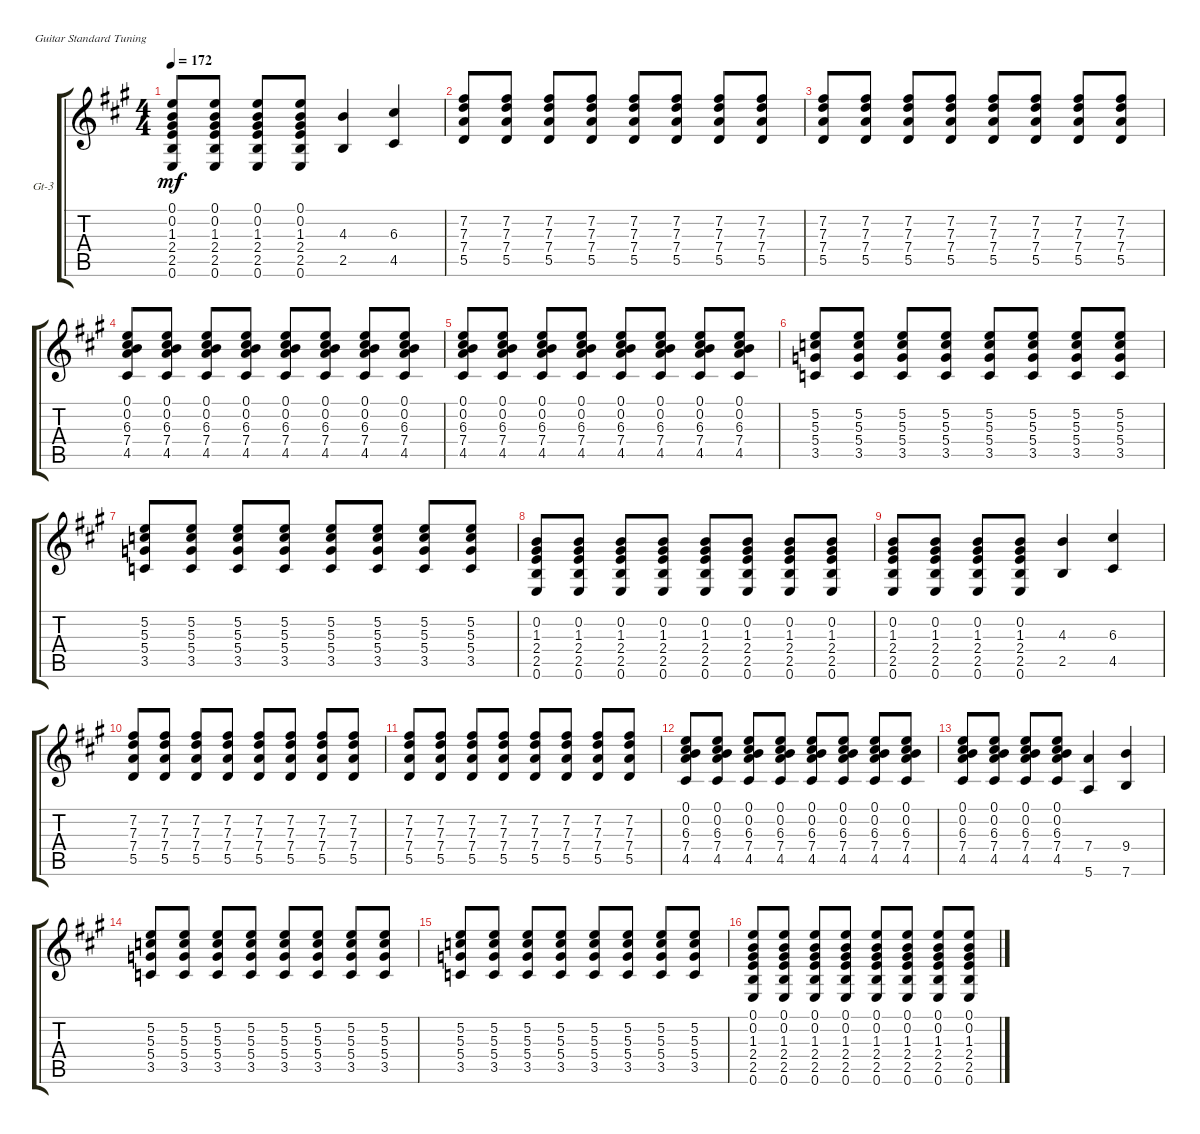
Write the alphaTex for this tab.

\defaultSystemsLayout 4
\bracketExtendMode groupsimilarinstruments
\firstSystemTrackNameOrientation horizontal
\otherSystemsTrackNameOrientation horizontal
\track ("Guitar 3" "Gt-3") {instrument distortionguitar}
\staff {score tabs}
\tuning (E4 B3 G3 D3 A2 E2)
\ts (4 4)
\tempo 172
\clef g2
\ks a
(0.6 2.5 2.4 0.1 0.2 1.3).8{dy mf} (0.6 2.5 2.4 0.1 0.2 1.3).8 (0.6 2.5 2.4 0.1 0.2 1.3).8 (0.6 2.5 2.4 0.1 0.2 1.3).8 (2.5 4.3).4 (4.5 6.3).4 |
(7.3 5.5 7.4 7.2).8 (7.3 7.4 5.5 7.2).8 (7.3 7.4 5.5 7.2).8 (7.3 7.4 5.5 7.2).8 (7.3 7.4 5.5 7.2).8 (7.3 7.4 5.5 7.2).8 (7.3 7.4 5.5 7.2).8 (7.3 7.4 5.5 7.2).8 |
(7.3 7.4 5.5 7.2).8 (7.3 7.4 5.5 7.2).8 (7.3 7.4 5.5 7.2).8 (7.3 7.4 5.5 7.2).8 (7.3 7.4 5.5 7.2).8 (7.3 7.4 5.5 7.2).8 (7.3 7.4 5.5 7.2).8 (7.3 7.4 5.5 7.2).8 |
(6.3 7.4 4.5 0.2 0.1).8 (6.3 7.4 4.5 0.2 0.1).8 (6.3 7.4 4.5 0.2 0.1).8 (6.3 7.4 4.5 0.2 0.1).8 (6.3 7.4 4.5 0.2 0.1).8 (6.3 7.4 4.5 0.2 0.1).8 (6.3 7.4 4.5 0.2 0.1).8 (6.3 7.4 4.5 0.2 0.1).8 |
(6.3 7.4 4.5 0.2 0.1).8 (6.3 7.4 4.5 0.2 0.1).8 (6.3 7.4 4.5 0.2 0.1).8 (6.3 7.4 4.5 0.2 0.1).8 (6.3 7.4 4.5 0.2 0.1).8 (6.3 7.4 4.5 0.2 0.1).8 (6.3 7.4 4.5 0.2 0.1).8 (6.3 7.4 4.5 0.2 0.1).8 |
(3.5 5.4 5.3 5.2).8 (3.5 5.4 5.3 5.2).8 (3.5 5.4 5.3 5.2).8 (3.5 5.4 5.3 5.2).8 (3.5 5.4 5.3 5.2).8 (3.5 5.4 5.3 5.2).8 (3.5 5.4 5.3 5.2).8 (3.5 5.4 5.3 5.2).8 |
(3.5 5.4 5.3 5.2).8 (3.5 5.4 5.3 5.2).8 (3.5 5.4 5.3 5.2).8 (3.5 5.4 5.3 5.2).8 (3.5 5.4 5.3 5.2).8 (3.5 5.4 5.3 5.2).8 (3.5 5.4 5.3 5.2).8 (3.5 5.4 5.3 5.2).8 |
(0.6 2.5 2.4 1.3 0.2).8 (0.6 2.5 2.4 1.3 0.2).8 (0.6 2.5 2.4 1.3 0.2).8 (0.6 2.5 2.4 1.3 0.2).8 (0.6 2.5 2.4 1.3 0.2).8 (0.6 2.5 2.4 1.3 0.2).8 (0.6 2.5 2.4 1.3 0.2).8 (0.6 2.5 2.4 1.3 0.2).8 |
(0.6 2.5 2.4 1.3 0.2).8 (0.6 2.5 2.4 1.3 0.2).8 (0.6 2.5 2.4 1.3 0.2).8 (0.6 2.5 2.4 1.3 0.2).8 (2.5 4.3).4 (4.5 6.3).4 |
(5.5 7.4 7.3 7.2).8 (5.5 7.4 7.3 7.2).8 (5.5 7.4 7.3 7.2).8 (5.5 7.4 7.3 7.2).8 (5.5 7.4 7.3 7.2).8 (5.5 7.4 7.3 7.2).8 (5.5 7.4 7.3 7.2).8 (5.5 7.4 7.3 7.2).8 |
(5.5 7.4 7.3 7.2).8 (5.5 7.4 7.3 7.2).8 (5.5 7.4 7.3 7.2).8 (5.5 7.4 7.3 7.2).8 (5.5 7.4 7.3 7.2).8 (5.5 7.4 7.3 7.2).8 (5.5 7.4 7.3 7.2).8 (5.5 7.4 7.3 7.2).8 |
(4.5 7.4 6.3 0.2 0.1).8 (4.5 7.4 6.3 0.2 0.1).8 (4.5 7.4 6.3 0.2 0.1).8 (4.5 7.4 6.3 0.2 0.1).8 (4.5 7.4 6.3 0.2 0.1).8 (4.5 7.4 6.3 0.2 0.1).8 (4.5 7.4 6.3 0.2 0.1).8 (4.5 7.4 6.3 0.2 0.1).8 |
(4.5 7.4 6.3 0.2 0.1).8 (4.5 7.4 6.3 0.2 0.1).8 (4.5 7.4 6.3 0.2 0.1).8 (4.5 7.4 6.3 0.2 0.1).8 (5.6 7.4).4 (7.6 9.4).4 |
(3.5 5.4 5.3 5.2).8 (3.5 5.4 5.3 5.2).8 (3.5 5.4 5.3 5.2).8 (3.5 5.4 5.3 5.2).8 (3.5 5.4 5.3 5.2).8 (3.5 5.4 5.3 5.2).8 (3.5 5.4 5.3 5.2).8 (3.5 5.4 5.3 5.2).8 |
(3.5 5.4 5.3 5.2).8 (3.5 5.4 5.3 5.2).8 (3.5 5.4 5.3 5.2).8 (3.5 5.4 5.3 5.2).8 (3.5 5.4 5.3 5.2).8 (3.5 5.4 5.3 5.2).8 (3.5 5.4 5.3 5.2).8 (3.5 5.4 5.3 5.2).8 |
(0.6 2.5 2.4 1.3 0.2 0.1).8 (0.6 2.5 2.4 1.3 0.2 0.1).8 (0.6 2.5 2.4 1.3 0.2 0.1).8 (0.6 2.5 2.4 1.3 0.2 0.1).8 (0.6 2.5 2.4 1.3 0.2 0.1).8 (0.6 2.5 2.4 1.3 0.2 0.1).8 (0.6 2.5 2.4 1.3 0.2 0.1).8 (0.6 2.5 2.4 1.3 0.2 0.1).8
